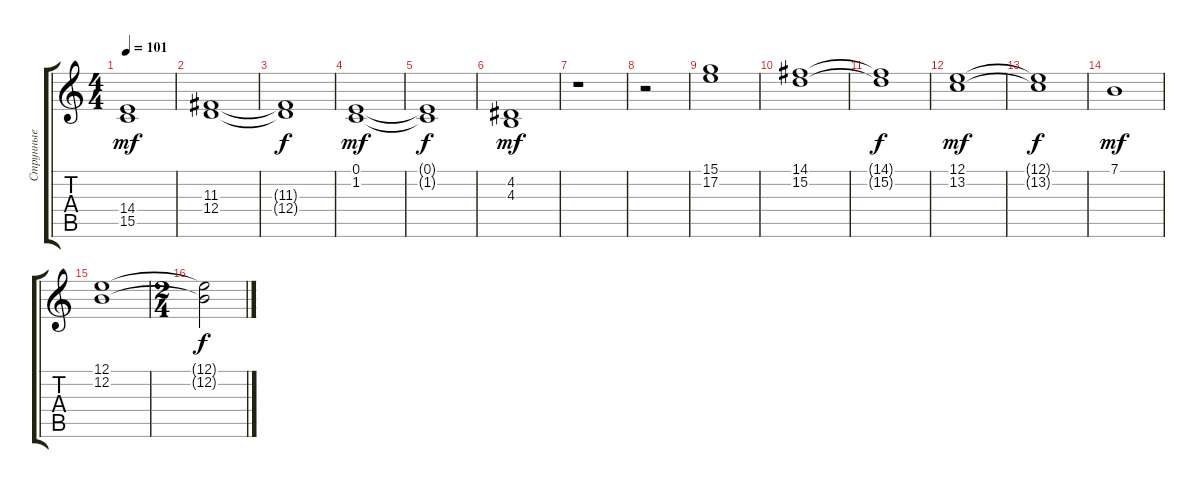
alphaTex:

\track ("Струнные" "Струнные") {instrument synthstrings1}
\staff {score tabs}
\tuning (E4 B3 G3 D3 A2 E2) {hide}
\ts (4 4)
\tempo 101
\clef g2
\ks c
(14.4 15.5).1{dy mf} |
(11.3 12.4).1 |
(11.3{t} 12.4{t}).1{dy f} |
(0.1 1.2).1{dy mf} |
(0.1{t} 1.2{t}).1{dy f} |
(4.2 4.3).1{dy mf} |
r.1 |
r.2 |
(15.1 17.2).1 |
(14.1 15.2).1 |
(14.1{t} 15.2{t}).1{dy f} |
(12.1 13.2).1{dy mf} |
(12.1{t} 13.2{t}).1{dy f} |
7.1.1{dy mf} |
(12.1 12.2).1 |
\ts (2 4)
(12.1{t} 12.2{t}).2{dy f}
